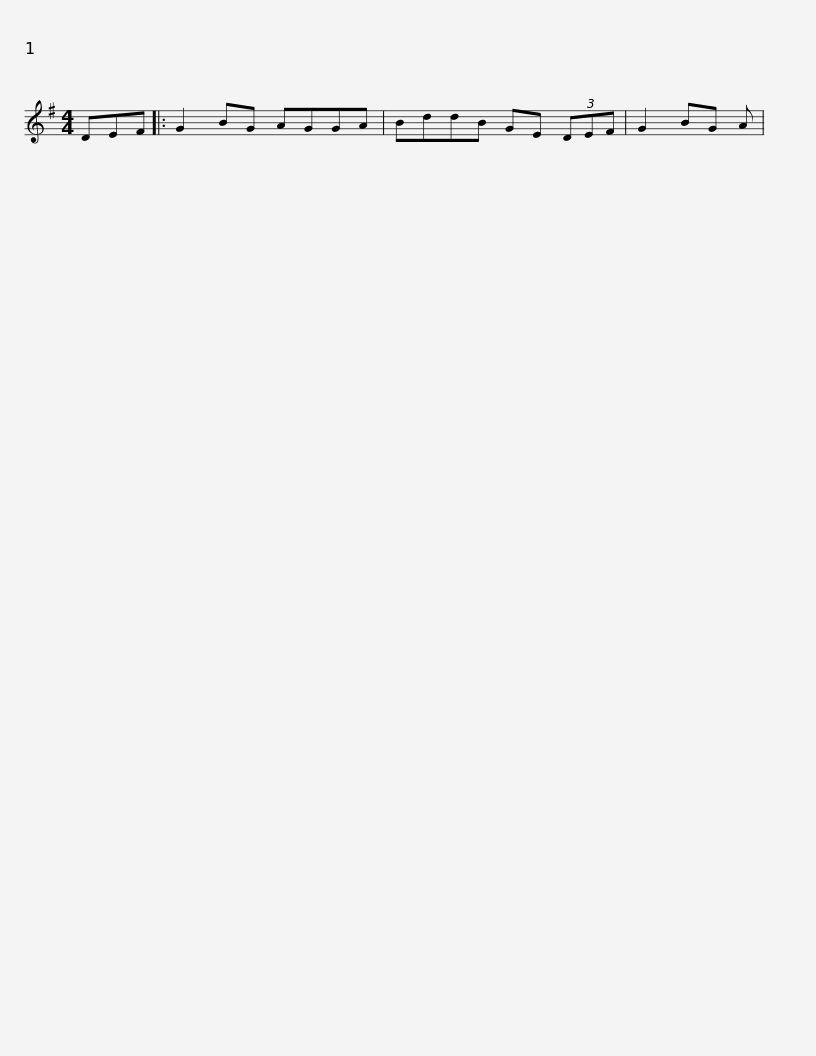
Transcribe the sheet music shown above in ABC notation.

X:1
L:1/8
M:4/4
I:linebreak $
K:G
V:1 treble
V:1
 DEF |: G2 BG AGGA | BddB GE (3DEF | G2 BG A | %4
